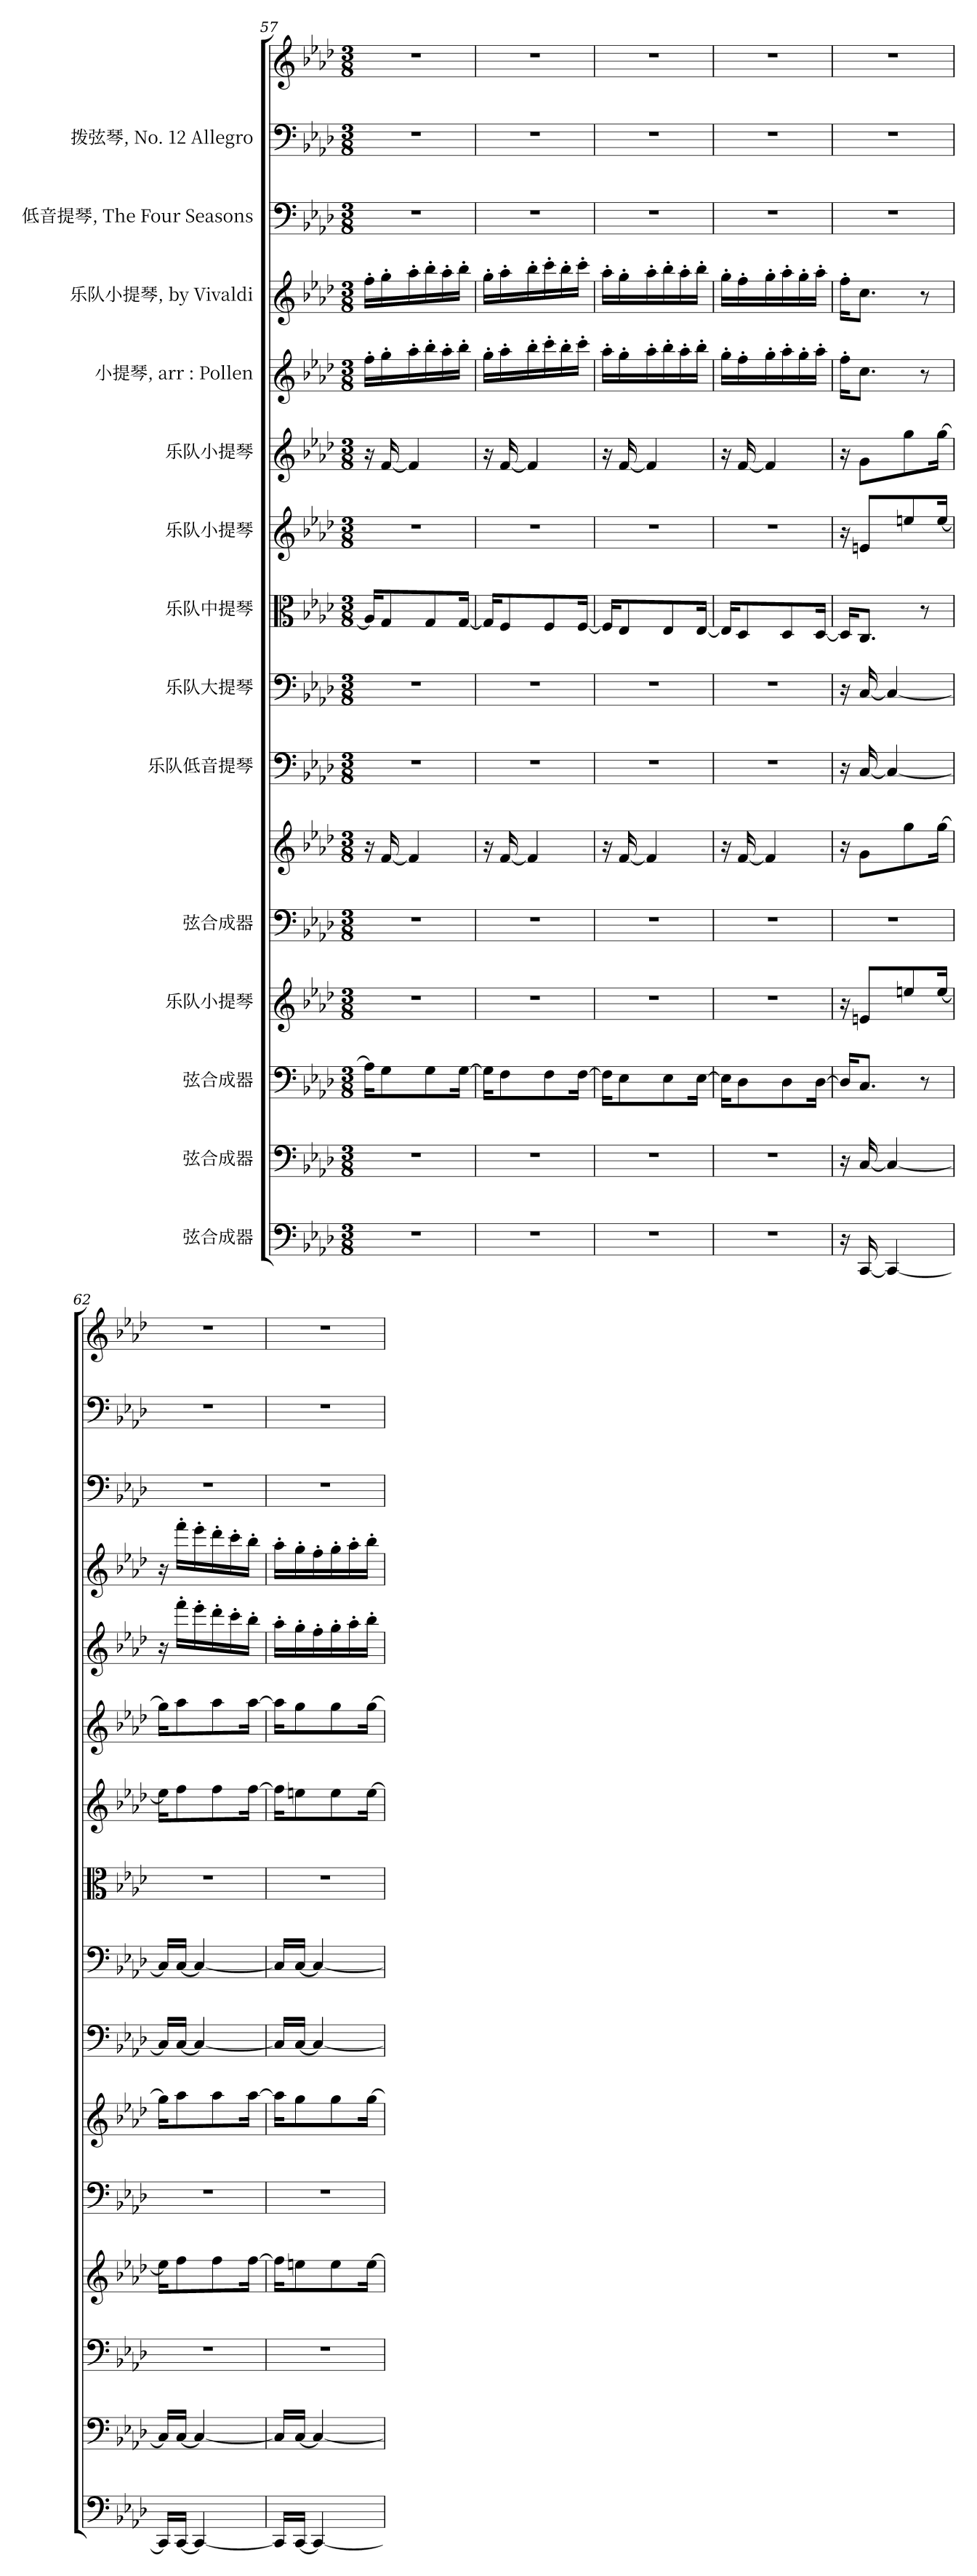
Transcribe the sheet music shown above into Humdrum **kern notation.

**kern	**kern	**kern	**kern	**kern	**kern	**kern	**kern	**kern	**kern	**kern	**kern	**kern	**kern	**kern	**kern
*part14	*part13	*part12	*part11	*part10	*part10	*part9	*part8	*part7	*part6	*part5	*part4	*part3	*part2	*part1	*part1
*staff16	*staff15	*staff14	*staff13	*staff12	*staff11	*staff10	*staff9	*staff8	*staff7	*staff6	*staff5	*staff4	*staff3	*staff2	*staff1
*I"弦合成器	*I"弦合成器	*I"弦合成器	*I"乐队小提琴	*I"弦合成器	*	*I"乐队低音提琴	*I"乐队大提琴	*I"乐队中提琴	*I"乐队小提琴	*I"乐队小提琴	*I"小提琴, arr : Pollen	*I"乐队小提琴, by Vivaldi	*I"低音提琴, The Four Seasons	*I"拨弦琴, No. 12 Allegro	*
!!LO:PB:g=z
*clefF4	*clefF4	*clefF4	*clefG2	*clefF4	*clefG2	*clefF4	*clefF4	*clefC3	*clefG2	*clefG2	*clefG2	*clefG2	*clefF4	*clefF4	*clefG2
*	*	*	*	*	*	*ITrd7c12	*	*	*	*	*	*	*ITrd7c12	*	*
*k[b-e-a-d-]	*k[b-e-a-d-]	*k[b-e-a-d-]	*k[b-e-a-d-]	*k[b-e-a-d-]	*k[b-e-a-d-]	*k[b-e-a-d-]	*k[b-e-a-d-]	*k[b-e-a-d-]	*k[b-e-a-d-]	*k[b-e-a-d-]	*k[b-e-a-d-]	*k[b-e-a-d-]	*k[b-e-a-d-]	*k[b-e-a-d-]	*k[b-e-a-d-]
*M3/8	*M3/8	*M3/8	*M3/8	*M3/8	*M3/8	*M3/8	*M3/8	*M3/8	*M3/8	*M3/8	*M3/8	*M3/8	*M3/8	*M3/8	*M3/8
=57	=57	=57	=57	=57	=57	=57	=57	=57	=57	=57	=57	=57	=57	=57	=57
4.r	4.r	16A-\KL]	4.r	4.r	16r	4.r	4.r	16A-/KL]	4.r	16r	16ff'\LL	16ff'\LL	4.r	4.r	4.r
.	.	8G\	.	.	[16f/	.	.	8G/	.	[16f/	16gg'\	16gg'\	.	.	.
.	.	.	.	.	4f/]	.	.	.	.	4f/]	16aa-'\	16aa-'\	.	.	.
.	.	8G\	.	.	.	.	.	8G/	.	.	16bb-'\	16bb-'\	.	.	.
.	.	.	.	.	.	.	.	.	.	.	16aa-'\	16aa-'\	.	.	.
.	.	[16G\Jk	.	.	.	.	.	[16G/Jk	.	.	16bb-'\JJ	16bb-'\JJ	.	.	.
=58	=58	=58	=58	=58	=58	=58	=58	=58	=58	=58	=58	=58	=58	=58	=58
4.r	4.r	16G\KL]	4.r	4.r	16r	4.r	4.r	16G/KL]	4.r	16r	16gg'\LL	16gg'\LL	4.r	4.r	4.r
.	.	8F\	.	.	[16f/	.	.	8F/	.	[16f/	16aa-'\	16aa-'\	.	.	.
.	.	.	.	.	4f/]	.	.	.	.	4f/]	16bb-'\	16bb-'\	.	.	.
.	.	8F\	.	.	.	.	.	8F/	.	.	16ccc'\	16ccc'\	.	.	.
.	.	.	.	.	.	.	.	.	.	.	16bb-'\	16bb-'\	.	.	.
.	.	[16F\Jk	.	.	.	.	.	[16F/Jk	.	.	16ccc'\JJ	16ccc'\JJ	.	.	.
=59	=59	=59	=59	=59	=59	=59	=59	=59	=59	=59	=59	=59	=59	=59	=59
4.r	4.r	16F\KL]	4.r	4.r	16r	4.r	4.r	16F/KL]	4.r	16r	16aa-'\LL	16aa-'\LL	4.r	4.r	4.r
.	.	8E-\	.	.	[16f/	.	.	8E-/	.	[16f/	16gg'\	16gg'\	.	.	.
.	.	.	.	.	4f/]	.	.	.	.	4f/]	16aa-'\	16aa-'\	.	.	.
.	.	8E-\	.	.	.	.	.	8E-/	.	.	16bb-'\	16bb-'\	.	.	.
.	.	.	.	.	.	.	.	.	.	.	16aa-'\	16aa-'\	.	.	.
.	.	[16E-\Jk	.	.	.	.	.	[16E-/Jk	.	.	16bb-'\JJ	16bb-'\JJ	.	.	.
=60	=60	=60	=60	=60	=60	=60	=60	=60	=60	=60	=60	=60	=60	=60	=60
4.r	4.r	16E-\KL]	4.r	4.r	16r	4.r	4.r	16E-/KL]	4.r	16r	16gg'\LL	16gg'\LL	4.r	4.r	4.r
.	.	8D-\	.	.	[16f/	.	.	8D-/	.	[16f/	16ff'\	16ff'\	.	.	.
.	.	.	.	.	4f/]	.	.	.	.	4f/]	16gg'\	16gg'\	.	.	.
.	.	8D-\	.	.	.	.	.	8D-/	.	.	16aa-'\	16aa-'\	.	.	.
.	.	.	.	.	.	.	.	.	.	.	16gg'\	16gg'\	.	.	.
.	.	[16D-\Jk	.	.	.	.	.	[16D-/Jk	.	.	16aa-'\JJ	16aa-'\JJ	.	.	.
=61	=61	=61	=61	=61	=61	=61	=61	=61	=61	=61	=61	=61	=61	=61	=61
16r	16r	16D-/KL]	16r	4.r	16r	16r	16r	16D-/KL]	16r	16r	16ff'\KL	16ff'\KL	4.r	4.r	4.r
[16CC/	[16C/	8.C/J	8en/L	.	8g\L	[16CC/	[16C/	8.C/J	8en/L	8g\L	8.cc\J	8.cc\J	.	.	.
4CC/_	4C/_	.	.	.	.	4CC/_	4C/_	.	.	.	.	.	.	.	.
.	.	.	8een/	.	8gg\	.	.	.	8een/	8gg\	.	.	.	.	.
.	.	8r	.	.	.	.	.	8r	.	.	8r	8r	.	.	.
.	.	.	[16ee/Jk	.	[16gg\Jk	.	.	.	[16ee/Jk	[16gg\Jk	.	.	.	.	.
!!LO:PB:g=z
=62	=62	=62	=62	=62	=62	=62	=62	=62	=62	=62	=62	=62	=62	=62	=62
16CC/LL]	16C/LL]	4.r	16ee\KL]	4.r	16gg\KL]	16CC/LL]	16C/LL]	4.r	16ee\KL]	16gg\KL]	16r	16r	4.r	4.r	4.r
[16CC/JJ	[16C/JJ	.	8ff\	.	8aa-\	[16CC/JJ	[16C/JJ	.	8ff\	8aa-\	16fff'\LL	16fff'\LL	.	.	.
4CC/_	4C/_	.	.	.	.	4CC/_	4C/_	.	.	.	16eee-'\	16eee-'\	.	.	.
.	.	.	8ff\	.	8aa-\	.	.	.	8ff\	8aa-\	16ddd-'\	16ddd-'\	.	.	.
.	.	.	.	.	.	.	.	.	.	.	16ccc'\	16ccc'\	.	.	.
.	.	.	[16ff\Jk	.	[16aa-\Jk	.	.	.	[16ff\Jk	[16aa-\Jk	16bb-'\JJ	16bb-'\JJ	.	.	.
=63	=63	=63	=63	=63	=63	=63	=63	=63	=63	=63	=63	=63	=63	=63	=63
16CC/LL]	16C/LL]	4.r	16ff\KL]	4.r	16aa-\KL]	16CC/LL]	16C/LL]	4.r	16ff\KL]	16aa-\KL]	16aa-'\LL	16aa-'\LL	4.r	4.r	4.r
[16CC/JJ	[16C/JJ	.	8een\	.	8gg\	[16CC/JJ	[16C/JJ	.	8een\	8gg\	16gg'\	16gg'\	.	.	.
4CC/_	4C/_	.	.	.	.	4CC/_	4C/_	.	.	.	16ff'\	16ff'\	.	.	.
.	.	.	8ee\	.	8gg\	.	.	.	8ee\	8gg\	16gg'\	16gg'\	.	.	.
.	.	.	.	.	.	.	.	.	.	.	16aa-'\	16aa-'\	.	.	.
.	.	.	[16ee\Jk	.	[16gg\Jk	.	.	.	[16ee\Jk	[16gg\Jk	16bb-'\JJ	16bb-'\JJ	.	.	.
=	=	=	=	=	=	=	=	=	=	=	=	=	=	=	=
*-	*-	*-	*-	*-	*-	*-	*-	*-	*-	*-	*-	*-	*-	*-	*-
